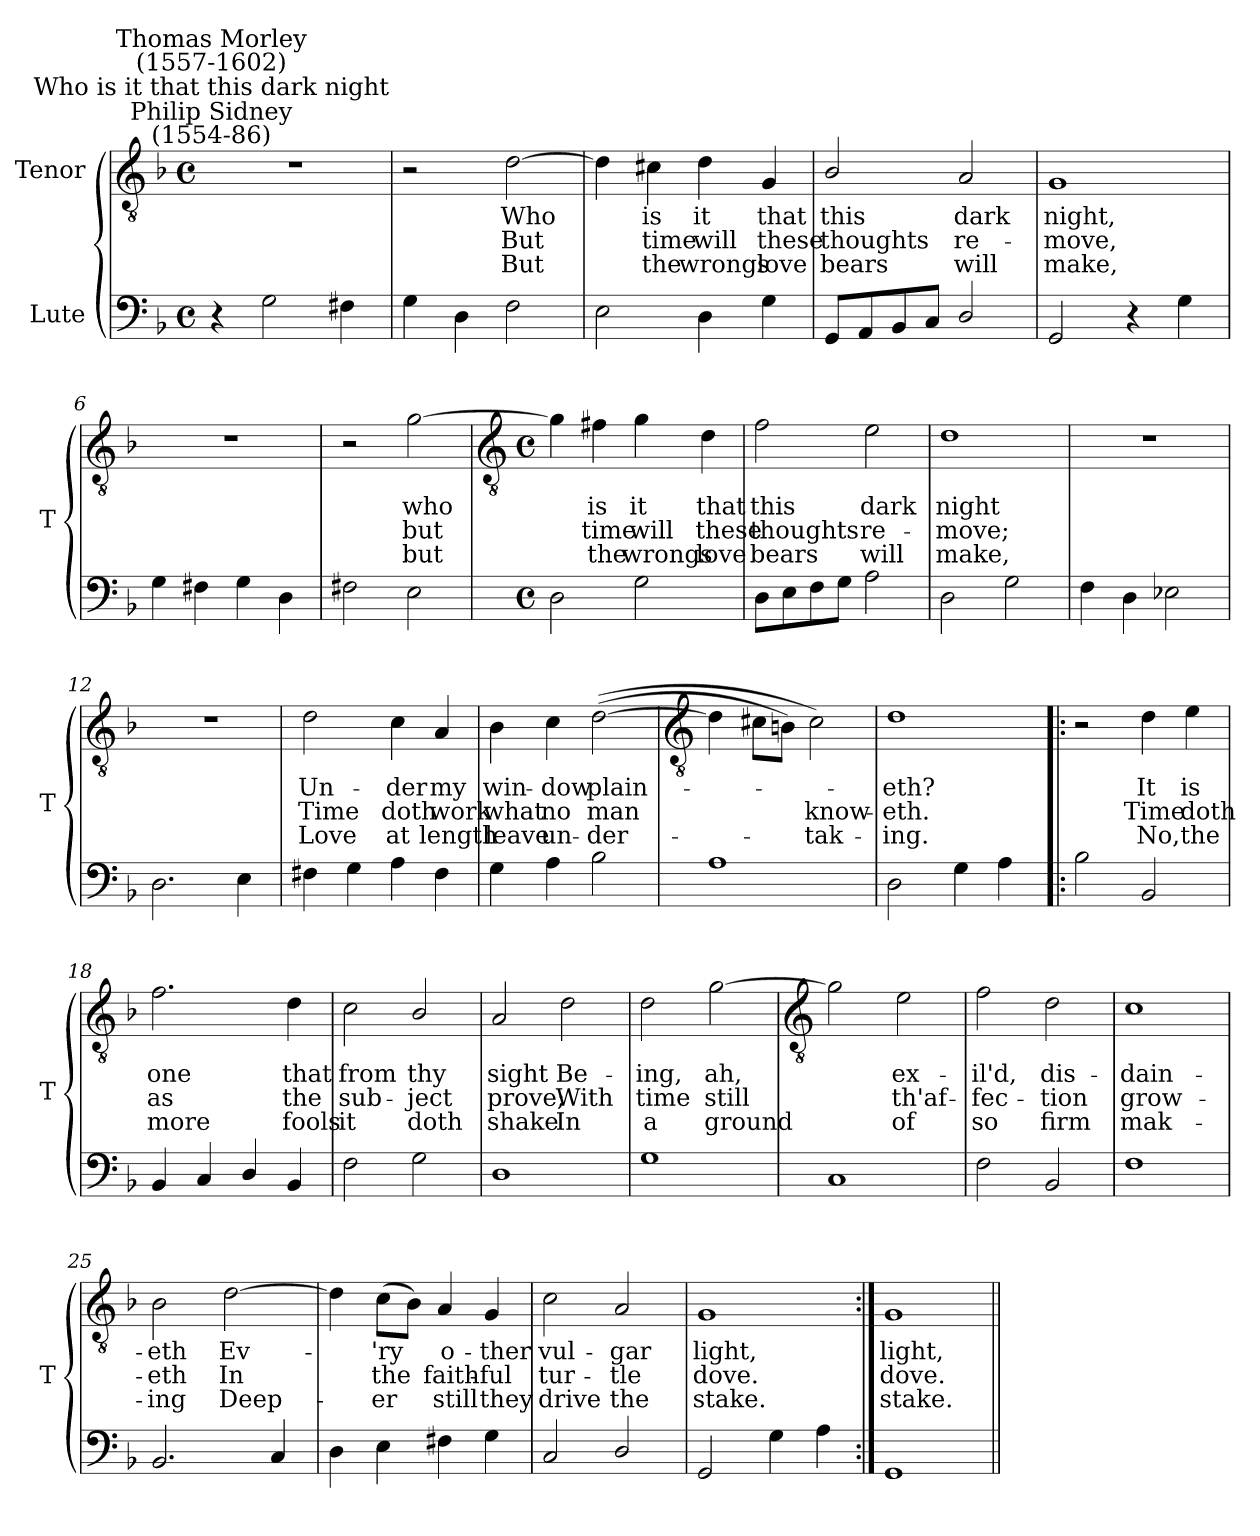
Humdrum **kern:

**kern	**kern	**text	**text	**text
*part2	*part1	*part1	*part1	*part1
*staff2	*staff1	*staff1	*staff1	*staff1
*I"Lute	*I"Tenor	*	*	*
*	*I'T	*	*	*
*clefF4	*clefGv2	*	*	*
*k[b-]	*k[b-]	*	*	*
*F:	*F:	*	*	*
*M4/4	*M4/4	*	*	*
*met(c)	*met(c)	*	*	*
=1	=1	=1	=1	=1
!	!LO:TX:a:cj:t=Philip Sidney\n(1554-86)	!	!	!
!	!LO:TX:a:cj:t=Who is it that this dark night	!	!	!
!	!LO:TX:a:cj:t=Thomas Morley\n(1557-1602)	!	!	!
4r	1r	.	.	.
2G	.	.	.	.
4F#X	.	.	.	.
=2	=2	=2	=2	=2
4G	2r	.	.	.
4D	.	.	.	.
!	!	!LO:LY:b	!LO:LY:b	!LO:LY:b
2F	[2d	Who	But	But
=3	=3	=3	=3	=3
2E	4d]	.	.	.
!	!	!LO:LY:b	!LO:LY:b	!LO:LY:b
.	4c#X	is	time	the
!	!	!LO:LY:b	!LO:LY:b	!LO:LY:b
4D	4d	it	will	wrongs
!	!	!LO:LY:b	!LO:LY:b	!LO:LY:b
4G	4G	that	these	love
=4	=4	=4	=4	=4
!	!	!LO:LY:b	!LO:LY:b	!LO:LY:b
8GGL	2B-/	this	thoughts	bears
8AA	.	.	.	.
8BB-	.	.	.	.
8CJ	.	.	.	.
!	!	!LO:LY:b	!LO:LY:b	!LO:LY:b
2D/	2A	dark	re-	-will
=5	=5	=5	=5	=5
!	!	!LO:LY:b	!LO:LY:b	!LO:LY:b
2GG	1G	night,	move,	make,
4r	.	.	.	.
4G	.	.	.	.
=6	=6	=6	=6	=6
4G	1r	.	.	.
4F#X	.	.	.	.
4G	.	.	.	.
4D	.	.	.	.
=7	=7	=7	=7	=7
2F#X	2r	.	.	.
!	!	!LO:LY:b	!LO:LY:b	!LO:LY:b
2E	[2g	who	but	but
!!LO:LB:g=z
=8	=8	=8	=8	=8
*	*clefGv2	*	*	*
*M4/4	*M4/4	*	*	*
*met(c)	*met(c)	*	*	*
2D	4g]	.	.	.
!	!	!LO:LY:b	!LO:LY:b	!LO:LY:b
.	4f#X	is	time	the
!	!	!LO:LY:b	!LO:LY:b	!LO:LY:b
2G	4g	it	will	wrongs
!	!	!LO:LY:b	!LO:LY:b	!LO:LY:b
.	4d	that	these	love
=9	=9	=9	=9	=9
!	!	!LO:LY:b	!LO:LY:b	!LO:LY:b
8DL	2f	this	thoughts	bears
8E	.	.	.	.
8F	.	.	.	.
8GJ	.	.	.	.
!	!	!LO:LY:b	!LO:LY:b	!LO:LY:b
2A	2e	dark	re-	-will
=10	=10	=10	=10	=10
!	!	!LO:LY:b	!LO:LY:b	!LO:LY:b
2D	1d	night	move;	make,
2G	.	.	.	.
=11	=11	=11	=11	=11
4F	1r	.	.	.
4D	.	.	.	.
2E-X	.	.	.	.
=12	=12	=12	=12	=12
2.D	1r	.	.	.
4E	.	.	.	.
=13	=13	=13	=13	=13
!	!	!LO:LY:b	!LO:LY:b	!LO:LY:b
4F#X	2d	Un-	-Time	Love
4G	.	.	.	.
!	!	!LO:LY:b	!LO:LY:b	!LO:LY:b
4A	4c	der	doth	at
!	!	!LO:LY:b	!LO:LY:b	!LO:LY:b
4F#	4A	my	work	length
=14	=14	=14	=14	=14
!	!	!LO:LY:b	!LO:LY:b	!LO:LY:b
4G	4B-	win-	-what	leave
!	!	!LO:LY:b	!LO:LY:b	!LO:LY:b
4A	4c	dow	no	un-
!	!	!LO:LY:b	!LO:LY:b	!LO:LY:b
2B-	(>(>[2d	-plain-	man	der-
!!LO:LB:g=z
=15	=15	=15	=15	=15
*	*clefGv2	*	*	*
1A	4d]	.	.	.
.	8c#XL	.	.	.
.	8BnJ)	.	.	.
!	!	!	!LO:LY:b	!LO:LY:b
.	2c#)	.	know-	-tak-
=16	=16	=16	=16	=16
!	!	!LO:LY:b	!LO:LY:b	!LO:LY:b
2D	1d	-eth?	eth.	ing.
4G	.	.	.	.
4A	.	.	.	.
=17!|:	=17!|:	=17!|:	=17!|:	=17!|:
2B-	2r	.	.	.
!	!	!LO:LY:b	!LO:LY:b	!LO:LY:b
2BB-	4d	It	Time	No,
!	!	!LO:LY:b	!LO:LY:b	!LO:LY:b
.	4e	is	doth	the
=18	=18	=18	=18	=18
!	!	!LO:LY:b	!LO:LY:b	!LO:LY:b
4BB-	2.f	one	as	more
4C	.	.	.	.
4D/	.	.	.	.
!	!	!LO:LY:b	!LO:LY:b	!LO:LY:b
4BB-	4d	that	the	fools
=19	=19	=19	=19	=19
!	!	!LO:LY:b	!LO:LY:b	!LO:LY:b
2F	2c	from	sub-	-it
!	!	!LO:LY:b	!LO:LY:b	!LO:LY:b
2G	2B-/	thy	ject	doth
=20	=20	=20	=20	=20
!	!	!LO:LY:b	!LO:LY:b	!LO:LY:b
1D	2A	sight	prove;	shake
!	!	!LO:LY:b	!LO:LY:b	!LO:LY:b
.	2d	Be-	-With	In
=21	=21	=21	=21	=21
!	!	!LO:LY:b	!LO:LY:b	!LO:LY:b
1G	2d	ing,	time	a
!	!	!LO:LY:b	!LO:LY:b	!LO:LY:b
.	[2g	ah,	still	ground
!!LO:LB:g=z
=22	=22	=22	=22	=22
*	*clefGv2	*	*	*
1C	2g]	.	.	.
!	!	!LO:LY:b	!LO:LY:b	!LO:LY:b
.	2e	ex-	-th'af-	-of
=23	=23	=23	=23	=23
!	!	!LO:LY:b	!LO:LY:b	!LO:LY:b
2F	2f	il'd,	fec-	-so
!	!	!LO:LY:b	!LO:LY:b	!LO:LY:b
2BB-	2d	dis-	-tion	firm
=24	=24	=24	=24	=24
!	!	!LO:LY:b	!LO:LY:b	!LO:LY:b
1F	1c	dain-	-grow-	-mak-
=25	=25	=25	=25	=25
!	!	!LO:LY:b	!LO:LY:b	!LO:LY:b
2.BB-	2B-	-eth	eth	ing
!	!	!LO:LY:b	!LO:LY:b	!LO:LY:b
.	[2d	Ev-	In	Deep-
4C	.	.	.	.
=26	=26	=26	=26	=26
4D	4d]	.	.	.
!	!	!LO:LY:b	!LO:LY:b	!LO:LY:b
4E	(>8cL	'ry	the	er
.	8B-J)	.	.	.
!	!	!LO:LY:b	!LO:LY:b	!LO:LY:b
4F#X	4A	o-	-faith-	-still
!	!	!LO:LY:b	!LO:LY:b	!LO:LY:b
4G	4G	ther	ful	they
=27	=27	=27	=27	=27
!	!	!LO:LY:b	!LO:LY:b	!LO:LY:b
2C	2c	vul-	-tur-	-drive
!	!	!LO:LY:b	!LO:LY:b	!LO:LY:b
2D/	2A	gar	tle	the
=28	=28	=28	=28	=28
!	!	!LO:LY:b	!LO:LY:b	!LO:LY:b
2GG	1G	light,	dove.	stake.
4G	.	.	.	.
4A	.	.	.	.
=29:|!	=29:|!	=29:|!	=29:|!	=29:|!
!	!	!LO:LY:b	!LO:LY:b	!LO:LY:b
1GG	1G	light,	dove.	stake.
=||	=||	=||	=||	=||
*-	*-	*-	*-	*-
